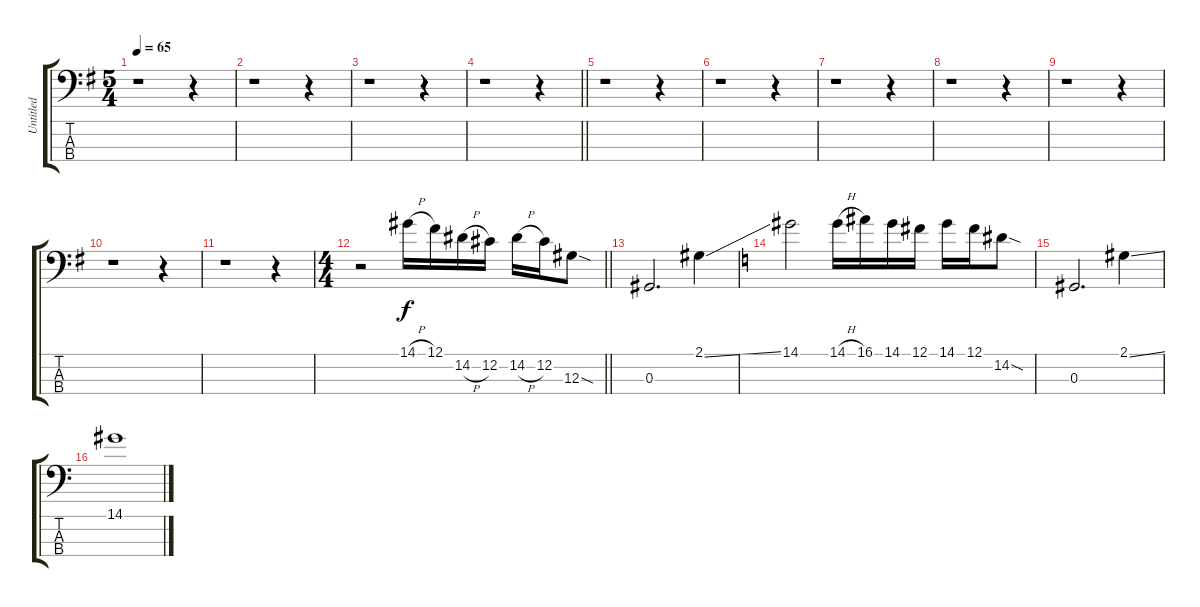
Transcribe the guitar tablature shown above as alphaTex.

\track ("Untitled" "Untitled") {instrument electricbassfinger}
\staff {score tabs}
\tuning (Gb2 Db2 Ab1 Eb1) {hide}
\ts (5 4)
\tempo 65
\clef f4
\ks g
r.1{dy f instrument electricbassfinger} r.4 |
r.1 r.4 |
r.1 r.4 |
\barLineRight lightlight
r.1 r.4 |
r.1 r.4 |
r.1 r.4 |
r.1 r.4 |
r.1 r.4 |
r.1 r.4 |
r.1 r.4 |
r.1 r.4 |
\ts (4 4)
\barLineRight lightlight
r.2 14.1{h}.16 12.1.16 14.2{h}.16 12.2.16 14.2{h}.16 12.2.16 12.3{sod}.8 |
0.3.2{d} 2.1{ss}.4 |
\ks c
14.1.2 14.1{h}.16 16.1.16 14.1.16 12.1.16 14.1.16 12.1.16 14.2{sod}.8 |
0.3.2{d} 2.1{ss}.4 |
14.1.1
